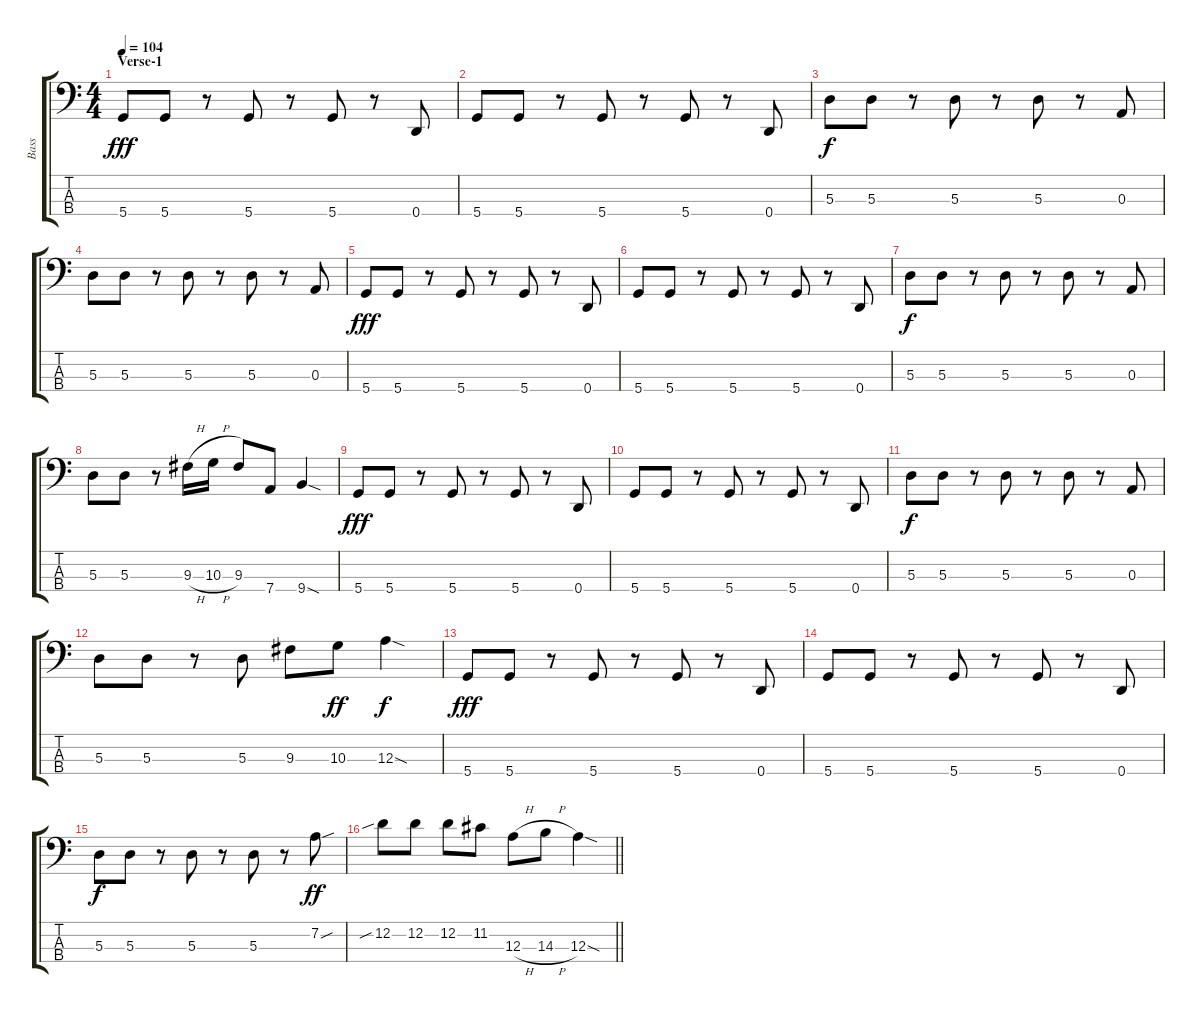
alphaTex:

\track ("Bass" "Bass") {instrument electricbassfinger}
\staff {score tabs}
\tuning (G2 D2 A1 D1) {hide}
\ts (4 4)
\section ("" "Verse-1")
\tempo 104
\clef f4
\ks c
5.4.8{dy fff} 5.4.8 r.8 5.4.8 r.8 5.4.8 r.8 0.4.8 |
5.4.8 5.4.8 r.8 5.4.8 r.8 5.4.8 r.8 0.4.8 |
5.3.8{dy f} 5.3.8 r.8 5.3.8 r.8 5.3.8 r.8 0.3.8 |
5.3.8 5.3.8 r.8 5.3.8 r.8 5.3.8 r.8 0.3.8 |
5.4.8{dy fff} 5.4.8 r.8 5.4.8 r.8 5.4.8 r.8 0.4.8 |
5.4.8 5.4.8 r.8 5.4.8 r.8 5.4.8 r.8 0.4.8 |
5.3.8{dy f} 5.3.8 r.8 5.3.8 r.8 5.3.8 r.8 0.3.8 |
5.3.8 5.3.8 r.8 9.3{h}.16 10.3{h}.16 9.3.8 7.4.8 9.4{sod}.4 |
5.4.8{dy fff} 5.4.8 r.8 5.4.8 r.8 5.4.8 r.8 0.4.8 |
5.4.8 5.4.8 r.8 5.4.8 r.8 5.4.8 r.8 0.4.8 |
5.3.8{dy f} 5.3.8 r.8 5.3.8 r.8 5.3.8 r.8 0.3.8 |
5.3.8 5.3.8 r.8 5.3.8 9.3.8 10.3.8{dy ff} 12.3{sod}.4{dy f} |
5.4.8{dy fff} 5.4.8 r.8 5.4.8 r.8 5.4.8 r.8 0.4.8 |
5.4.8 5.4.8 r.8 5.4.8 r.8 5.4.8 r.8 0.4.8 |
5.3.8{dy f} 5.3.8 r.8 5.3.8 r.8 5.3.8 r.8 7.2{sou}.8{dy ff} |
\barLineRight lightlight
12.2{sib}.8 12.2.8 12.2.8 11.2.8 12.3{h}.8 14.3{h}.8 12.3{sod}.4
